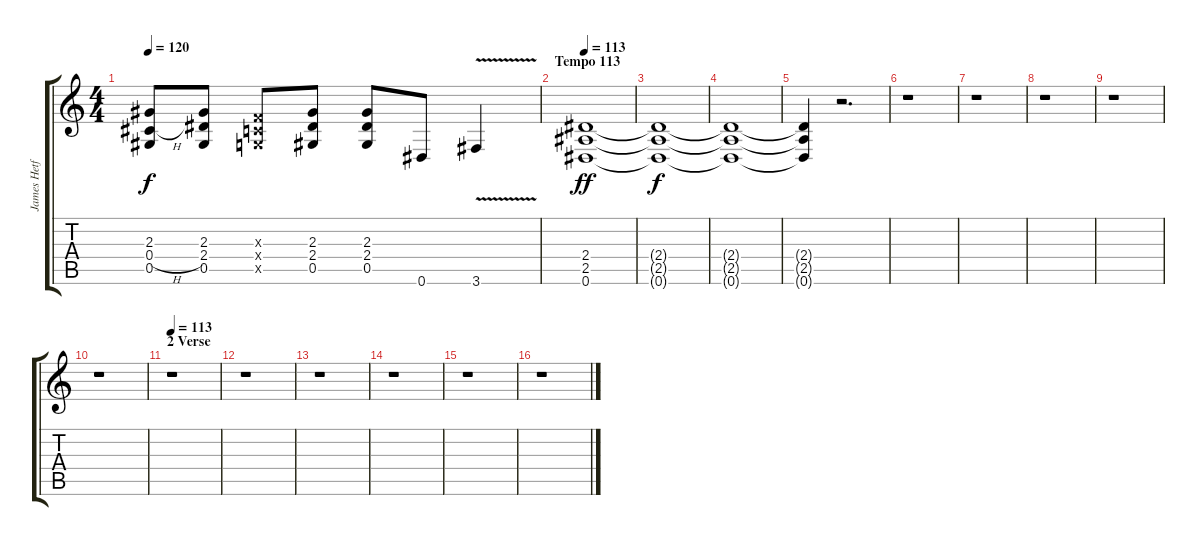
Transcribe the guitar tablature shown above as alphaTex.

\track ("James Hetfield distortion" "James Hetf") {instrument distortionguitar}
\staff {score tabs}
\tuning (Eb4 Bb3 Gb3 Db3 Ab2 Eb2) {hide}
\ts (4 4)
\tempo 120
\clef g2
\ks c
(2.3 0.4{h} 0.5).8{dy f} (2.3 2.4 0.5).8 (-1.3{x} -1.4{x} -1.5{x}).8 (2.3 2.4 0.5).8 (2.3 2.4 0.5).8 0.6.8 3.6{v}.4 |
\section ("" "Tempo 113")
\tempo 113
(2.4 2.5 0.6).1{dy ff volume 5} |
(2.4{t} 2.5{t} 0.6{t}).1{dy f} |
(2.4{t} 2.5{t} 0.6{t}).1 |
(2.4{t} 2.5{t} 0.6{t}).4 r.2{d} |
r.1 |
r.1 |
r.1 |
r.1 |
r.1 |
\section ("" "2 Verse")
\tempo 113
r.1 |
r.1 |
r.1 |
r.1 |
r.1 |
r.1
